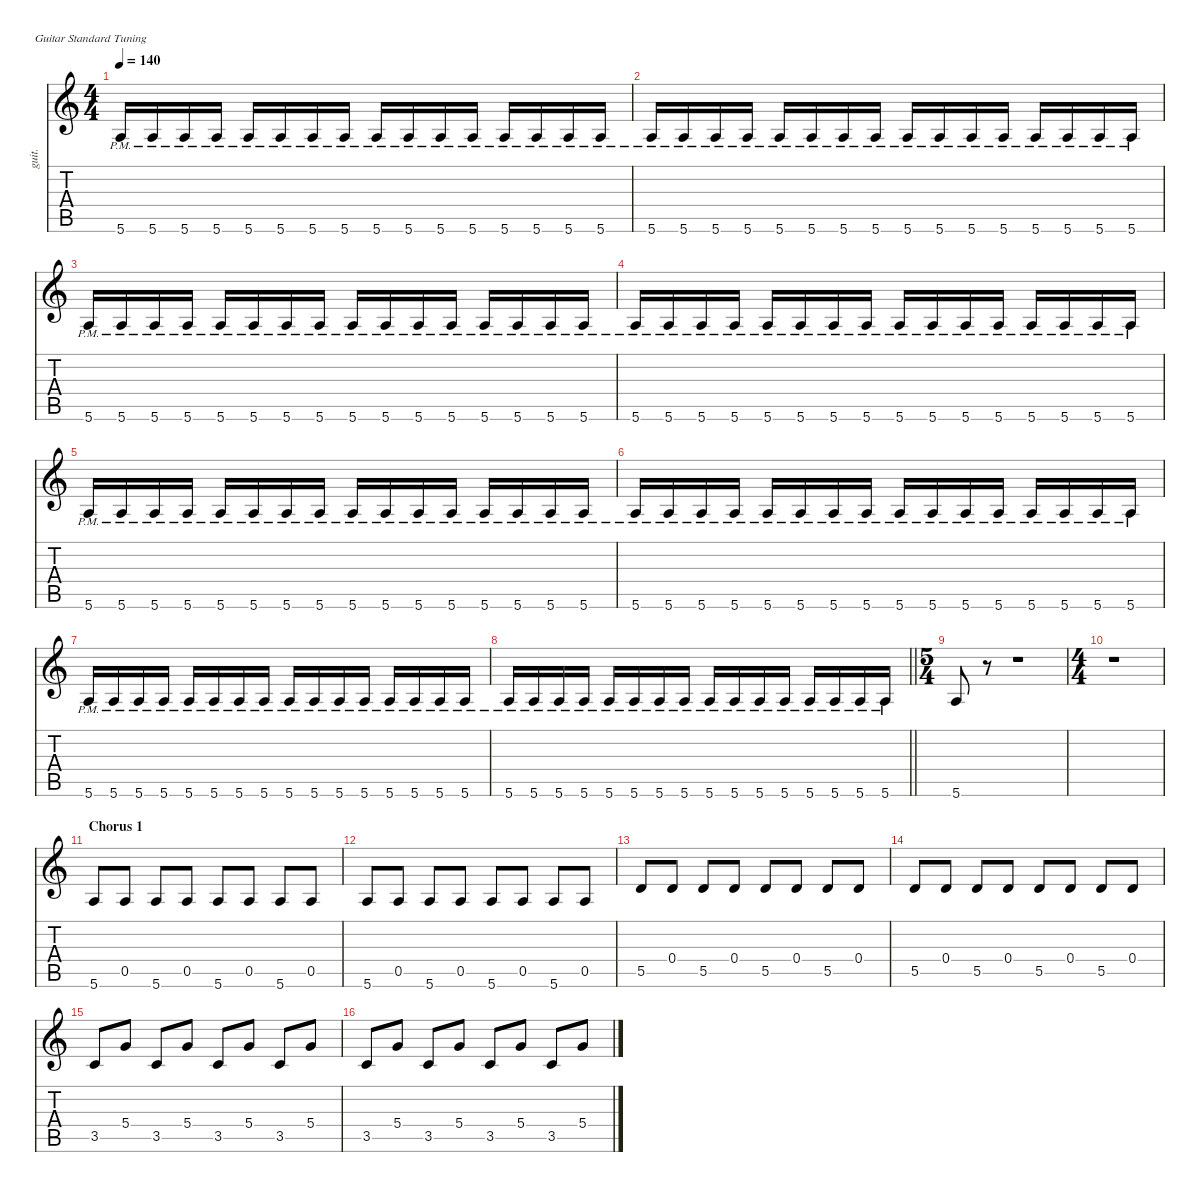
\defaultSystemsLayout 4
\hideDynamics
\bracketExtendMode nobrackets
\otherSystemsTrackNameOrientation horizontal
\track ("Guitar2-bu" "guit.") {instrument acousticguitarnylon}
\staff {score tabs}
\tuning (E4 B3 G3 D3 A2 E2)
\ts (4 4)
\tempo 140
\clef g2
\ks aminor
5.6{pm}.16{dy mf beam Up} 5.6{pm}.16{beam Up} 5.6{pm}.16{beam Up} 5.6{pm}.16{beam Up} 5.6{pm}.16{beam Up} 5.6{pm}.16{beam Up} 5.6{pm}.16{beam Up} 5.6{pm}.16{beam Up} 5.6{pm}.16{beam Up} 5.6{pm}.16{beam Up} 5.6{pm}.16{beam Up} 5.6{pm}.16{beam Up} 5.6{pm}.16{beam Up} 5.6{pm}.16{beam Up} 5.6{pm}.16{beam Up} 5.6{pm}.16{beam Up} |
5.6{pm}.16{beam Up} 5.6{pm}.16{beam Up} 5.6{pm}.16{beam Up} 5.6{pm}.16{beam Up} 5.6{pm}.16{beam Up} 5.6{pm}.16{beam Up} 5.6{pm}.16{beam Up} 5.6{pm}.16{beam Up} 5.6{pm}.16{beam Up} 5.6{pm}.16{beam Up} 5.6{pm}.16{beam Up} 5.6{pm}.16{beam Up} 5.6{pm}.16{beam Up} 5.6{pm}.16{beam Up} 5.6{pm}.16{beam Up} 5.6{pm}.16{beam Up} |
5.6{pm}.16{beam Up} 5.6{pm}.16{beam Up} 5.6{pm}.16{beam Up} 5.6{pm}.16{beam Up} 5.6{pm}.16{beam Up} 5.6{pm}.16{beam Up} 5.6{pm}.16{beam Up} 5.6{pm}.16{beam Up} 5.6{pm}.16{beam Up} 5.6{pm}.16{beam Up} 5.6{pm}.16{beam Up} 5.6{pm}.16{beam Up} 5.6{pm}.16{beam Up} 5.6{pm}.16{beam Up} 5.6{pm}.16{beam Up} 5.6{pm}.16{beam Up} |
5.6{pm}.16{beam Up} 5.6{pm}.16{beam Up} 5.6{pm}.16{beam Up} 5.6{pm}.16{beam Up} 5.6{pm}.16{beam Up} 5.6{pm}.16{beam Up} 5.6{pm}.16{beam Up} 5.6{pm}.16{beam Up} 5.6{pm}.16{beam Up} 5.6{pm}.16{beam Up} 5.6{pm}.16{beam Up} 5.6{pm}.16{beam Up} 5.6{pm}.16{beam Up} 5.6{pm}.16{beam Up} 5.6{pm}.16{beam Up} 5.6{pm}.16{beam Up} |
5.6{pm}.16{beam Up} 5.6{pm}.16{beam Up} 5.6{pm}.16{beam Up} 5.6{pm}.16{beam Up} 5.6{pm}.16{beam Up} 5.6{pm}.16{beam Up} 5.6{pm}.16{beam Up} 5.6{pm}.16{beam Up} 5.6{pm}.16{beam Up} 5.6{pm}.16{beam Up} 5.6{pm}.16{beam Up} 5.6{pm}.16{beam Up} 5.6{pm}.16{beam Up} 5.6{pm}.16{beam Up} 5.6{pm}.16{beam Up} 5.6{pm}.16{beam Up} |
5.6{pm}.16{beam Up} 5.6{pm}.16{beam Up} 5.6{pm}.16{beam Up} 5.6{pm}.16{beam Up} 5.6{pm}.16{beam Up} 5.6{pm}.16{beam Up} 5.6{pm}.16{beam Up} 5.6{pm}.16{beam Up} 5.6{pm}.16{beam Up} 5.6{pm}.16{beam Up} 5.6{pm}.16{beam Up} 5.6{pm}.16{beam Up} 5.6{pm}.16{beam Up} 5.6{pm}.16{beam Up} 5.6{pm}.16{beam Up} 5.6{pm}.16{beam Up} |
5.6{pm}.16{beam Up} 5.6{pm}.16{beam Up} 5.6{pm}.16{beam Up} 5.6{pm}.16{beam Up} 5.6{pm}.16{beam Up} 5.6{pm}.16{beam Up} 5.6{pm}.16{beam Up} 5.6{pm}.16{beam Up} 5.6{pm}.16{beam Up} 5.6{pm}.16{beam Up} 5.6{pm}.16{beam Up} 5.6{pm}.16{beam Up} 5.6{pm}.16{beam Up} 5.6{pm}.16{beam Up} 5.6{pm}.16{beam Up} 5.6{pm}.16{beam Up} |
\barLineRight lightlight
5.6{pm}.16{beam Up} 5.6{pm}.16{beam Up} 5.6{pm}.16{beam Up} 5.6{pm}.16{beam Up} 5.6{pm}.16{beam Up} 5.6{pm}.16{beam Up} 5.6{pm}.16{beam Up} 5.6{pm}.16{beam Up} 5.6{pm}.16{beam Up} 5.6{pm}.16{beam Up} 5.6{pm}.16{beam Up} 5.6{pm}.16{beam Up} 5.6{pm}.16{beam Up} 5.6{pm}.16{beam Up} 5.6{pm}.16{beam Up} 5.6{pm}.16{beam Up} |
\ts (5 4)
\beaming (8 6 4)
5.6.8{dy f beam Up} r.8{beam Up} r.1{beam Down} |
\ts (4 4)
\beaming (8 2 2 2 2)
r.1{beam Down} |
\section ("" "Chorus 1")
5.6.8{beam Up} 0.5.8{beam Up} 5.6.8{beam Up} 0.5.8{beam Up} 5.6.8{beam Up} 0.5.8{beam Up} 5.6.8{beam Up} 0.5.8{beam Up} |
5.6.8{beam Up} 0.5.8{beam Up} 5.6.8{beam Up} 0.5.8{beam Up} 5.6.8{beam Up} 0.5.8{beam Up} 5.6.8{beam Up} 0.5.8{beam Up} |
5.5.8{beam Up} 0.4.8{beam Up} 5.5.8{beam Up} 0.4.8{beam Up} 5.5.8{beam Up} 0.4.8{beam Up} 5.5.8{beam Up} 0.4.8{beam Up} |
5.5.8{beam Up} 0.4.8{beam Up} 5.5.8{beam Up} 0.4.8{beam Up} 5.5.8{beam Up} 0.4.8{beam Up} 5.5.8{beam Up} 0.4.8{beam Up} |
3.5.8{beam Up} 5.4.8{beam Up} 3.5.8{beam Up} 5.4.8{beam Up} 3.5.8{beam Up} 5.4.8{beam Up} 3.5.8{beam Up} 5.4.8{beam Up} |
3.5.8{beam Up} 5.4.8{beam Up} 3.5.8{beam Up} 5.4.8{beam Up} 3.5.8{beam Up} 5.4.8{beam Up} 3.5.8{beam Up} 5.4.8{beam Up}
